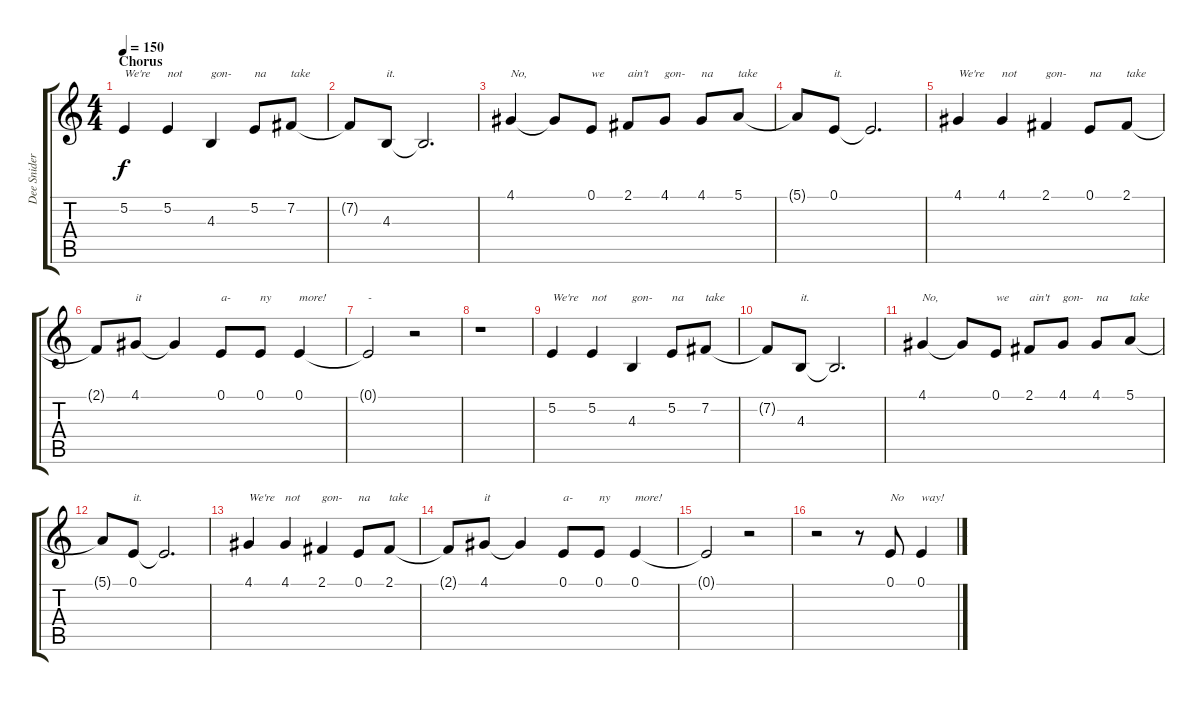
\track ("Dee Snider - Vocals" "Dee Snider") {instrument baritonesax}
\staff {score tabs}
\tuning (E4 B3 G3 D3 A2 E2) {hide}
\ts (4 4)
\section ("" "Chorus")
\tempo 150
\clef g2
\ks c
5.2.4{txt "We're" dy f} 5.2.4{txt "not"} 4.3.4{txt "gon-"} 5.2.8{txt "na"} 7.2.8{txt "take"} |
7.2{t}.8 4.3.8{txt "it."} 4.3{t}.2{d} |
4.1.4{txt "No,"} 4.1{t}.8 0.1.8{txt "we"} 2.1.8{txt "ain't"} 4.1.8{txt "gon-"} 4.1.8{txt "na"} 5.1.8{txt "take"} |
5.1{t}.8 0.1.8{txt "it."} 0.1{t}.2{d} |
4.1.4{txt "We're"} 4.1.4{txt "not"} 2.1.4{txt "gon-"} 0.1.8{txt "na"} 2.1.8{txt "take"} |
2.1{t}.8 4.1.8{txt "it"} 4.1{t}.4 0.1.8{txt "a-"} 0.1.8{txt "ny"} 0.1.4{txt "more!"} |
0.1{t}.2{txt "-"} r.2 |
r.1 |
5.2.4{txt "We're"} 5.2.4{txt "not"} 4.3.4{txt "gon-"} 5.2.8{txt "na"} 7.2.8{txt "take"} |
7.2{t}.8 4.3.8{txt "it."} 4.3{t}.2{d} |
4.1.4{txt "No,"} 4.1{t}.8 0.1.8{txt "we"} 2.1.8{txt "ain't"} 4.1.8{txt "gon-"} 4.1.8{txt "na"} 5.1.8{txt "take"} |
5.1{t}.8 0.1.8{txt "it."} 0.1{t}.2{d} |
4.1.4{txt "We're"} 4.1.4{txt "not"} 2.1.4{txt "gon-"} 0.1.8{txt "na"} 2.1.8{txt "take"} |
2.1{t}.8 4.1.8{txt "it"} 4.1{t}.4 0.1.8{txt "a-"} 0.1.8{txt "ny"} 0.1.4{txt "more!"} |
0.1{t}.2 r.2 |
r.2 r.8 0.1.8{txt "No"} 0.1.4{txt "way!"}
